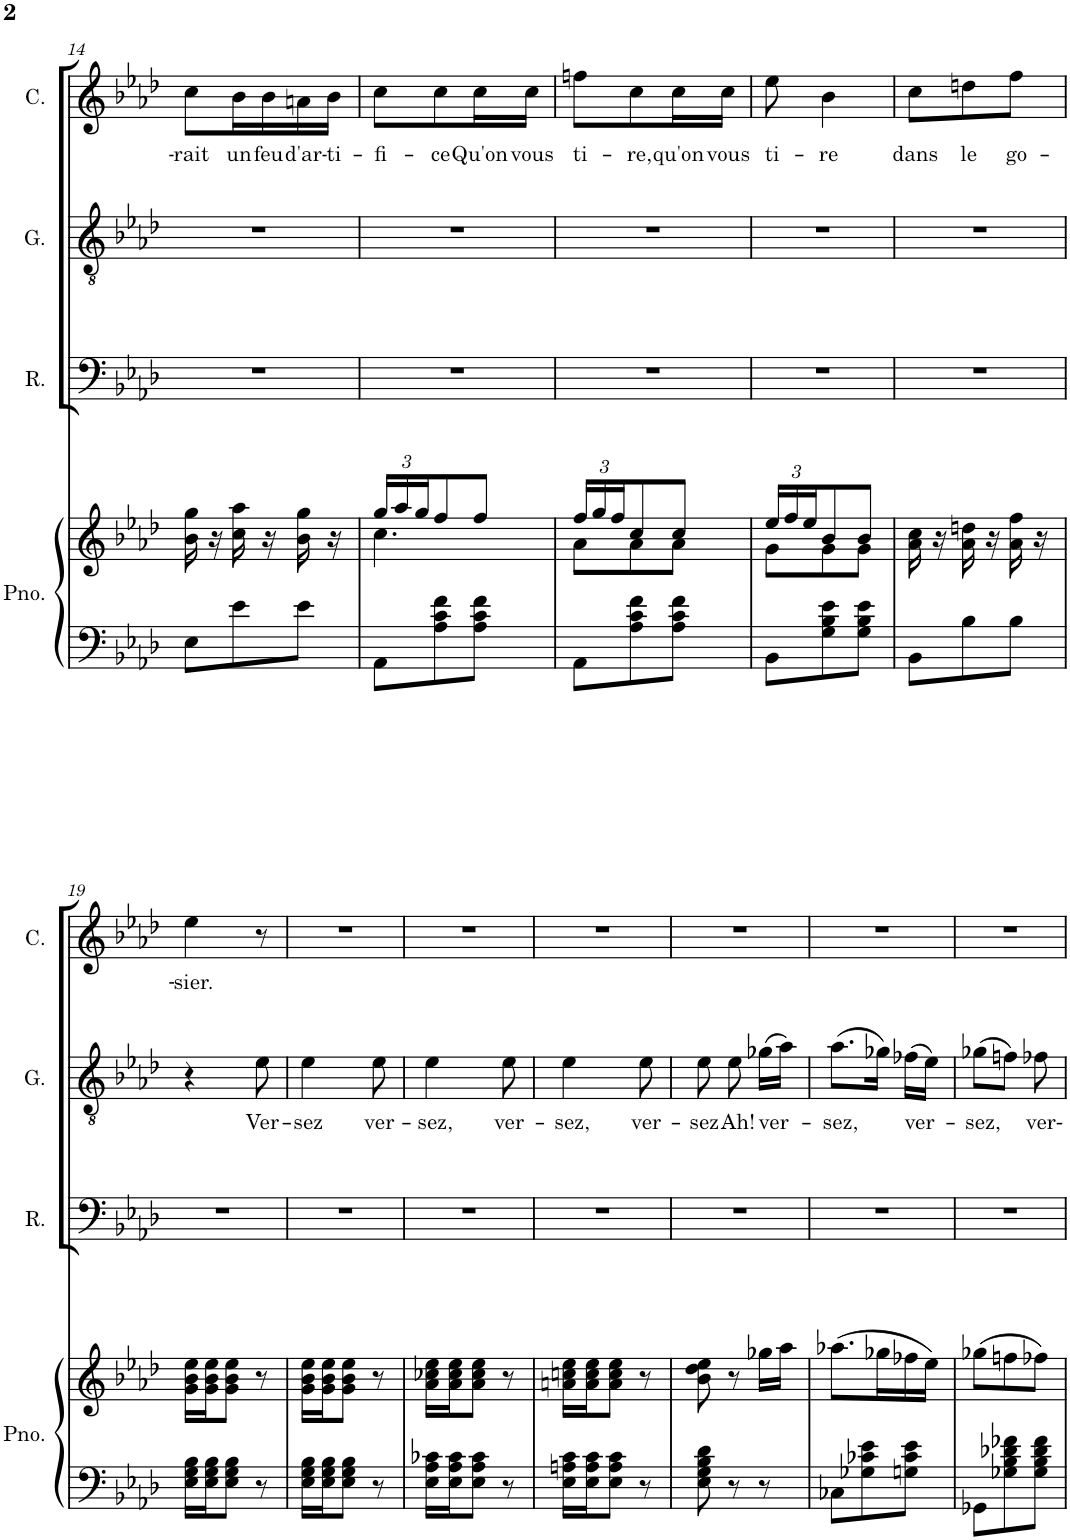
**kern	**kern	**kern	**kern	**text	**kern	**text
*part4	*part4	*part3	*part2	*part2	*part1	*part1
*staff5	*staff4	*staff3	*staff2	*staff2	*staff1	*staff1
*I"Piano	*	*I"Rabastens	*I"Gustave	*	*I"Catherine	*
*I'Pno.	*	*I'R.	*I'G.	*	*I'C.	*
!!LO:PB:g=z
*clefF4	*clefG2	*clefF4	*clefGv2	*	*clefG2	*
*k[b-e-a-d-]	*k[b-e-a-d-]	*k[b-e-a-d-]	*k[b-e-a-d-]	*	*k[b-e-a-d-]	*
*M3/8	*M3/8	*M3/8	*M3/8	*	*M3/8	*
=14	=14	=14	=14	=14	=14	=14
!	!	!	!	!	!	!LO:LY:b
8E-\L	16b-\ 16gg\	4.r	4.r	.	8cc\L	-rait
.	16r	.	.	.	.	.
!	!	!	!	!	!	!LO:LY:b
8e-\	16cc\ 16aa-\	.	.	.	16b-\L	un
!	!	!	!	!	!	!LO:LY:b
.	16r	.	.	.	16b-\	feu
!	!	!	!	!	!	!LO:LY:b
8e-\J	16b-\ 16gg\	.	.	.	16an\	d'ar-
!	!	!	!	!	!	!LO:LY:b
.	16r	.	.	.	16b-\JJ	-ti-
=15	=15	=15	=15	=15	=15	=15
*	*Xbrackettup	*	*	*	*	*
*	*^	*	*	*	*	*
!	!	!	!	!	!	!	!LO:LY:b
8AA-\L	24gg/LL	4.cc\	4.r	4.r	.	8cc\L	-fi-
.	24aa-/	.	.	.	.	.	.
.	24gg/J	.	.	.	.	.	.
!	!	!	!	!	!	!	!LO:LY:b
8A-\ 8c\ 8f\	8ff/	.	.	.	.	8cc\	-ce
!	!	!	!	!	!	!	!LO:LY:b
8A-\ 8c\ 8f\J	8ff/J	.	.	.	.	16cc\L	Qu'on
!	!	!	!	!	!	!	!LO:LY:b
.	.	.	.	.	.	16cc\JJ	vous
=16	=16	=16	=16	=16	=16	=16	=16
!	!	!	!	!	!	!	!LO:LY:b
8AA-\L	24ff/LL	8a-\L	4.r	4.r	.	8ffn\L	ti-
.	24gg/	.	.	.	.	.	.
.	24ff/J	.	.	.	.	.	.
!	!	!	!	!	!	!	!LO:LY:b
8A-\ 8c\ 8f\	8cc/	8a-\	.	.	.	8cc\	-re,
!	!	!	!	!	!	!	!LO:LY:b
8A-\ 8c\ 8f\J	8cc/J	8a-\J	.	.	.	16cc\L	qu'on
!	!	!	!	!	!	!	!LO:LY:b
.	.	.	.	.	.	16cc\JJ	vous
=17	=17	=17	=17	=17	=17	=17	=17
!	!	!	!	!	!	!	!LO:LY:b
8BB-\L	24ee-/LL	8g\L	4.r	4.r	.	8ee-\	ti-
.	24ff/	.	.	.	.	.	.
.	24ee-/J	.	.	.	.	.	.
!	!	!	!	!	!	!	!LO:LY:b
8G\ 8B-\ 8e-\	8b-/	8g\	.	.	.	4b-\	-re
8G\ 8B-\ 8e-\J	8b-/J	8g\J	.	.	.	.	.
=18	=18	=18	=18	=18	=18	=18	=18
!	!	!	!	!	!	!	!LO:LY:b
*	*v	*v	*	*	*	*	*
8BB-\L	16a-\ 16cc\	4.r	4.r	.	8cc\L	dans
.	16r	.	.	.	.	.
!	!	!	!	!	!	!LO:LY:b
8B-\	16a-\ 16ddn\	.	.	.	8ddn\	le
.	16r	.	.	.	.	.
!	!	!	!	!	!	!LO:LY:b
8B-\J	16a-\ 16ff\	.	.	.	8ff\J	go-
.	16r	.	.	.	.	.
!!LO:LB:g=z
=19	=19	=19	=19	=19	=19	=19
!	!	!	!	!	!	!LO:LY:b
16E-\ 16G\ 16B-\LL	16g\ 16b-\ 16ee-\LL	4.r	4r	.	4ee-\	-sier.
16E-\ 16G\ 16B-\J	16g\ 16b-\ 16ee-\J	.	.	.	.	.
8E-\ 8G\ 8B-\J	8g\ 8b-\ 8ee-\J	.	.	.	.	.
!	!	!	!	!LO:LY:b	!	!
8r	8r	.	8e-\	Ver-	8r	.
=20	=20	=20	=20	=20	=20	=20
!	!	!	!	!LO:LY:b	!	!
16E-\ 16G\ 16B-\LL	16g\ 16b-\ 16ee-\LL	4.r	4e-\	-sez	4.r	.
16E-\ 16G\ 16B-\J	16g\ 16b-\ 16ee-\J	.	.	.	.	.
8E-\ 8G\ 8B-\J	8g\ 8b-\ 8ee-\J	.	.	.	.	.
!	!	!	!	!LO:LY:b	!	!
8r	8r	.	8e-\	ver-	.	.
=21	=21	=21	=21	=21	=21	=21
!	!	!	!	!LO:LY:b	!	!
16E-\ 16A-\ 16c-X\LL	16a-\ 16cc-X\ 16ee-\LL	4.r	4e-\	-sez,	4.r	.
16E-\ 16A-\ 16c-\J	16a-\ 16cc-\ 16ee-\J	.	.	.	.	.
8E-\ 8A-\ 8c-\J	8a-\ 8cc-\ 8ee-\J	.	.	.	.	.
!	!	!	!	!LO:LY:b	!	!
8r	8r	.	8e-\	ver-	.	.
=22	=22	=22	=22	=22	=22	=22
!	!	!	!	!LO:LY:b	!	!
16E-\ 16An\ 16c\LL	16an\ 16ccn\ 16ee-\LL	4.r	4e-\	-sez,	4.r	.
16E-\ 16A\ 16c\J	16a\ 16cc\ 16ee-\J	.	.	.	.	.
8E-\ 8A\ 8c\J	8a\ 8cc\ 8ee-\J	.	.	.	.	.
!	!	!	!	!LO:LY:b	!	!
8r	8r	.	8e-\	ver-	.	.
=23	=23	=23	=23	=23	=23	=23
!	!	!	!	!LO:LY:b	!	!
8E-\ 8G\ 8B-\ 8d-\	8b-\ 8dd-\ 8ee-\	4.r	8e-\	-sez	4.r	.
!	!	!	!	!LO:LY:b	!	!
8r	8r	.	8e-\	Ah!	.	.
!	!	!	!	!LO:LY:b	!	!
8r	16gg-X\LL	.	(16g-X\LL	ver-	.	.
.	16aa-\JJ	.	16a-\JJ)	.	.	.
=24	=24	=24	=24	=24	=24	=24
!	!	!	!	!LO:LY:b	!	!
8C-X\L	(8.aa-X\L	4.r	(8.a-\L	-sez,	4.r	.
8G-X\ 8c-X\ 8e-\	.	.	.	.	.	.
.	16gg-X\L	.	16g-X\Jk)	.	.	.
!	!	!	!	!LO:LY:b	!	!
8Gn\ 8c-\ 8e-\J	16ff-X\	.	(16f-X\LL	ver-	.	.
.	16ee-\JJ)	.	16e-\JJ)	.	.	.
=25	=25	=25	=25	=25	=25	=25
!	!	!	!	!LO:LY:b	!	!
8GG-X\L	(8gg-X\L	4.r	(8g-X\L	-sez,	4.r	.
8G-X\ 8B-\ 8d-X\ 8f-X\	8ffn\	.	8fn\J)	.	.	.
!	!	!	!	!LO:LY:b	!	!
8G-\ 8B-\ 8d-\ 8f-\J	8ff-X\J)	.	8f-X\	ver-	.	.
=	=	=	=	=	=	=
*-	*-	*-	*-	*-	*-	*-
